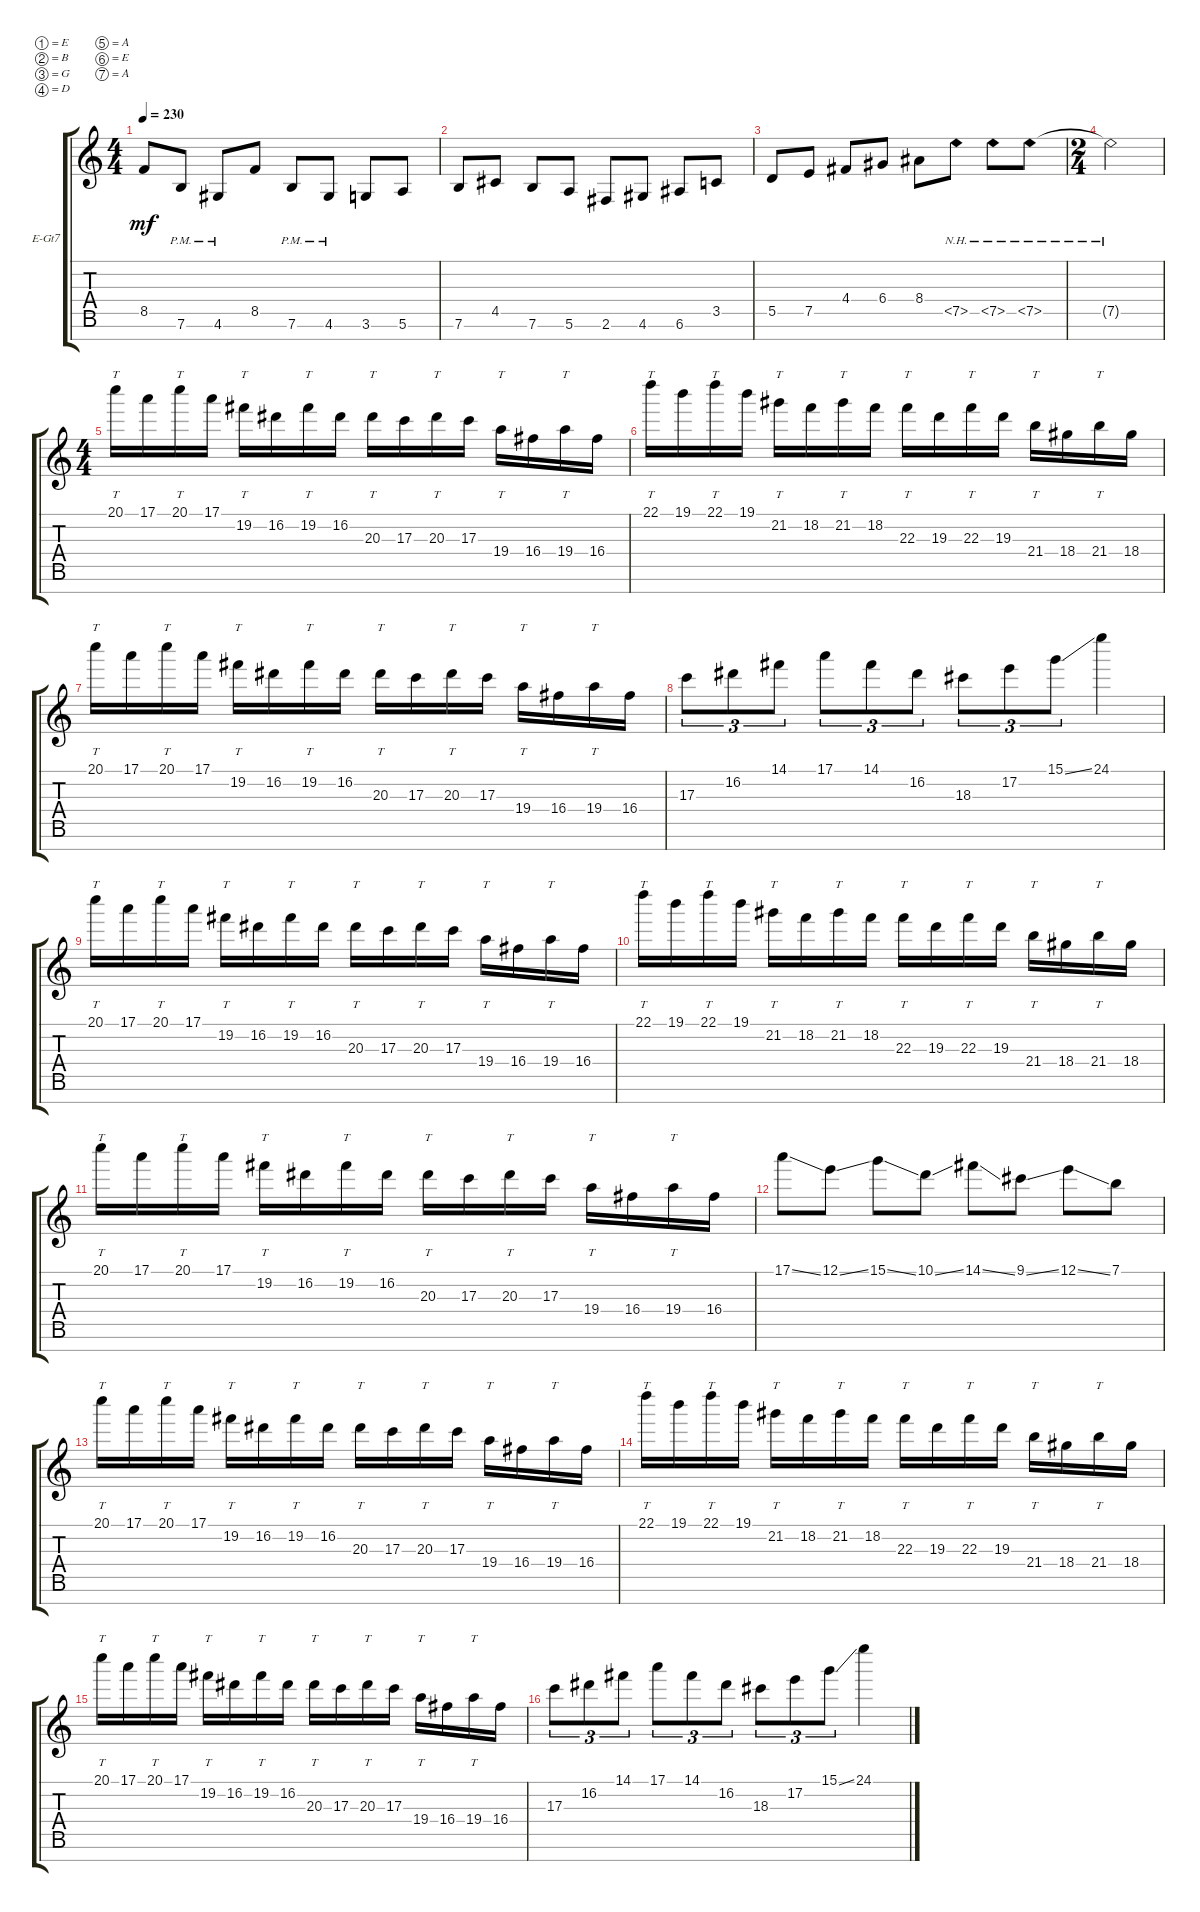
\defaultSystemsLayout 4
\bracketExtendMode groupsimilarinstruments
\firstSystemTrackNameOrientation horizontal
\otherSystemsTrackNameOrientation horizontal
\track ("Electric Guitar" "E-Gt7") {instrument distortionguitar}
\staff {score tabs}
\tuning (E4 B3 G3 D3 A2 E2 A1)
\ts (4 4)
\tempo 230
\clef g2
\ks c
8.5.8{dy mf} 7.6{pm}.8 4.6{pm}.8 8.5.8 7.6{pm}.8 4.6{pm}.8 3.6.8 5.6.8 |
7.6.8 4.5.8 7.6.8 5.6.8 2.6.8 4.6.8 6.6.8 3.5.8 |
5.5.8 7.5.8 4.4.8 6.4.8 8.4.8 7.5{nh}.8 7.5{nh}.8 7.5{nh}.8 |
\ts (2 4)
7.5{nh t}.2 |
\ts (4 4)
20.1.16{tt} 17.1.16 20.1.16{tt} 17.1.16 19.2.16{tt} 16.2.16 19.2.16{tt} 16.2.16 20.3.16{tt} 17.3.16 20.3.16{tt} 17.3.16 19.4.16{tt} 16.4.16 19.4.16{tt} 16.4.16 |
22.1.16{tt} 19.1.16 22.1.16{tt} 19.1.16 21.2.16{tt} 18.2.16 21.2.16{tt} 18.2.16 22.3.16{tt} 19.3.16 22.3.16{tt} 19.3.16 21.4.16{tt} 18.4.16 21.4.16{tt} 18.4.16 |
20.1.16{tt} 17.1.16 20.1.16{tt} 17.1.16 19.2.16{tt} 16.2.16 19.2.16{tt} 16.2.16 20.3.16{tt} 17.3.16 20.3.16{tt} 17.3.16 19.4.16{tt} 16.4.16 19.4.16{tt} 16.4.16 |
17.3.8{tu (3 2)} 16.2.8{tu (3 2)} 14.1.8{tu (3 2)} 17.1.8{tu (3 2)} 14.1.8{tu (3 2)} 16.2.8{tu (3 2)} 18.3.8{tu (3 2)} 17.2.8{tu (3 2)} 15.1{ss}.8{tu (3 2)} 24.1.4 |
20.1.16{tt} 17.1.16 20.1.16{tt} 17.1.16 19.2.16{tt} 16.2.16 19.2.16{tt} 16.2.16 20.3.16{tt} 17.3.16 20.3.16{tt} 17.3.16 19.4.16{tt} 16.4.16 19.4.16{tt} 16.4.16 |
22.1.16{tt} 19.1.16 22.1.16{tt} 19.1.16 21.2.16{tt} 18.2.16 21.2.16{tt} 18.2.16 22.3.16{tt} 19.3.16 22.3.16{tt} 19.3.16 21.4.16{tt} 18.4.16 21.4.16{tt} 18.4.16 |
20.1.16{tt} 17.1.16 20.1.16{tt} 17.1.16 19.2.16{tt} 16.2.16 19.2.16{tt} 16.2.16 20.3.16{tt} 17.3.16 20.3.16{tt} 17.3.16 19.4.16{tt} 16.4.16 19.4.16{tt} 16.4.16 |
17.1{ss}.8 12.1{ss}.8 15.1{ss}.8 10.1{ss}.8 14.1{ss}.8 9.1{ss}.8 12.1{ss}.8 7.1.8 |
20.1.16{tt} 17.1.16 20.1.16{tt} 17.1.16 19.2.16{tt} 16.2.16 19.2.16{tt} 16.2.16 20.3.16{tt} 17.3.16 20.3.16{tt} 17.3.16 19.4.16{tt} 16.4.16 19.4.16{tt} 16.4.16 |
22.1.16{tt} 19.1.16 22.1.16{tt} 19.1.16 21.2.16{tt} 18.2.16 21.2.16{tt} 18.2.16 22.3.16{tt} 19.3.16 22.3.16{tt} 19.3.16 21.4.16{tt} 18.4.16 21.4.16{tt} 18.4.16 |
20.1.16{tt} 17.1.16 20.1.16{tt} 17.1.16 19.2.16{tt} 16.2.16 19.2.16{tt} 16.2.16 20.3.16{tt} 17.3.16 20.3.16{tt} 17.3.16 19.4.16{tt} 16.4.16 19.4.16{tt} 16.4.16 |
17.3.8{tu (3 2)} 16.2.8{tu (3 2)} 14.1.8{tu (3 2)} 17.1.8{tu (3 2)} 14.1.8{tu (3 2)} 16.2.8{tu (3 2)} 18.3.8{tu (3 2)} 17.2.8{tu (3 2)} 15.1{ss}.8{tu (3 2)} 24.1.4
